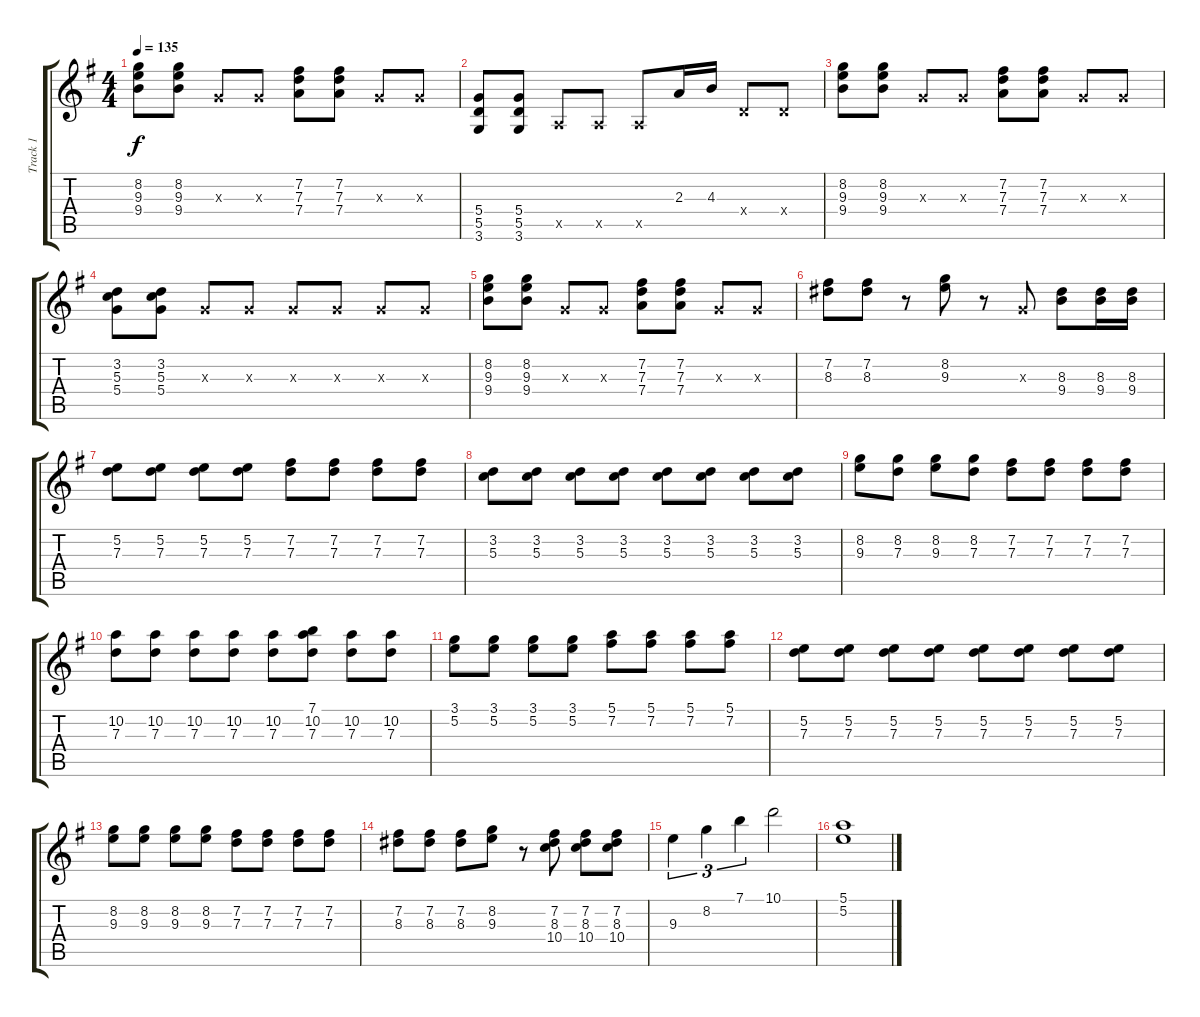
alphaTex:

\track ("Track 1" "Track 1") {instrument electricguitarjazz}
\staff {score tabs}
\tuning (E4 B3 G3 D3 A2 E2) {hide}
\ts (4 4)
\tempo 135
\clef g2
\ks g
(8.2 9.3 9.4).8{dy f} (8.2 9.3 9.4).8 0.3{x}.8 0.3{x}.8 (7.2 7.3 7.4).8 (7.2 7.3 7.4).8 0.3{x}.8 0.3{x}.8 |
(5.4 5.5 3.6).8 (5.4 5.5 3.6).8 0.5{x}.8 0.5{x}.8 0.5{x}.8 2.3.16 4.3.16 0.4{x}.8 0.4{x}.8 |
(8.2 9.3 9.4).8 (8.2 9.3 9.4).8 0.3{x}.8 0.3{x}.8 (7.2 7.3 7.4).8 (7.2 7.3 7.4).8 0.3{x}.8 0.3{x}.8 |
(3.2 5.3 5.4).8 (3.2 5.3 5.4).8 0.3{x}.8 0.3{x}.8 0.3{x}.8 0.3{x}.8 0.3{x}.8 0.3{x}.8 |
(8.2 9.3 9.4).8 (8.2 9.3 9.4).8 0.3{x}.8 0.3{x}.8 (7.2 7.3 7.4).8 (7.2 7.3 7.4).8 0.3{x}.8 0.3{x}.8 |
(7.2 8.3).8 (7.2 8.3).8 r.8 (8.2 9.3).8 r.8 0.3{x}.8 (8.3 9.4).8 (8.3 9.4).16 (8.3 9.4).16 |
(5.2 7.3).8 (5.2 7.3).8 (5.2 7.3).8 (5.2 7.3).8 (7.2 7.3).8 (7.2 7.3).8 (7.2 7.3).8 (7.2 7.3).8 |
(3.2 5.3).8 (3.2 5.3).8 (3.2 5.3).8 (3.2 5.3).8 (3.2 5.3).8 (3.2 5.3).8 (3.2 5.3).8 (3.2 5.3).8 |
(8.2 9.3).8 (8.2 7.3).8 (8.2 9.3).8 (8.2 7.3).8 (7.2 7.3).8 (7.2 7.3).8 (7.2 7.3).8 (7.2 7.3).8 |
(10.2 7.3).8 (10.2 7.3).8 (10.2 7.3).8 (10.2 7.3).8 (10.2 7.3).8 (7.1 10.2 7.3).8 (10.2 7.3).8 (10.2 7.3).8 |
(3.1 5.2).8 (3.1 5.2).8 (3.1 5.2).8 (3.1 5.2).8 (5.1 7.2).8 (5.1 7.2).8 (5.1 7.2).8 (5.1 7.2).8 |
(5.2 7.3).8 (5.2 7.3).8 (5.2 7.3).8 (5.2 7.3).8 (5.2 7.3).8 (5.2 7.3).8 (5.2 7.3).8 (5.2 7.3).8 |
(8.2 9.3).8 (8.2 9.3).8 (8.2 9.3).8 (8.2 9.3).8 (7.2 7.3).8 (7.2 7.3).8 (7.2 7.3).8 (7.2 7.3).8 |
(7.2 8.3).8 (7.2 8.3).8 (7.2 8.3).8 (8.2 9.3).8 r.8 (7.2 8.3 10.4).8 (7.2 8.3 10.4).8 (7.2 8.3 10.4).8 |
9.3.4{tu (3 2)} 8.2.4{tu (3 2)} 7.1.4{tu (3 2)} 10.1.2 |
(5.1 5.2).1
